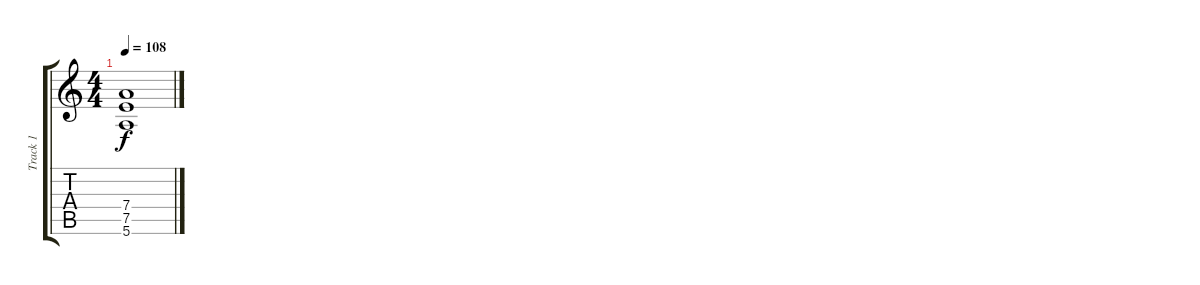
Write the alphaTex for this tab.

\track ("Track 1" "Track 1") {instrument electricguitarclean}
\staff {score tabs}
\tuning (E4 B3 G3 D3 A2 E2) {hide}
\ts (4 4)
\tempo 108
\clef g2
\ks c
(7.4{t} 7.5{t} 5.6{t}).1{dy f}
